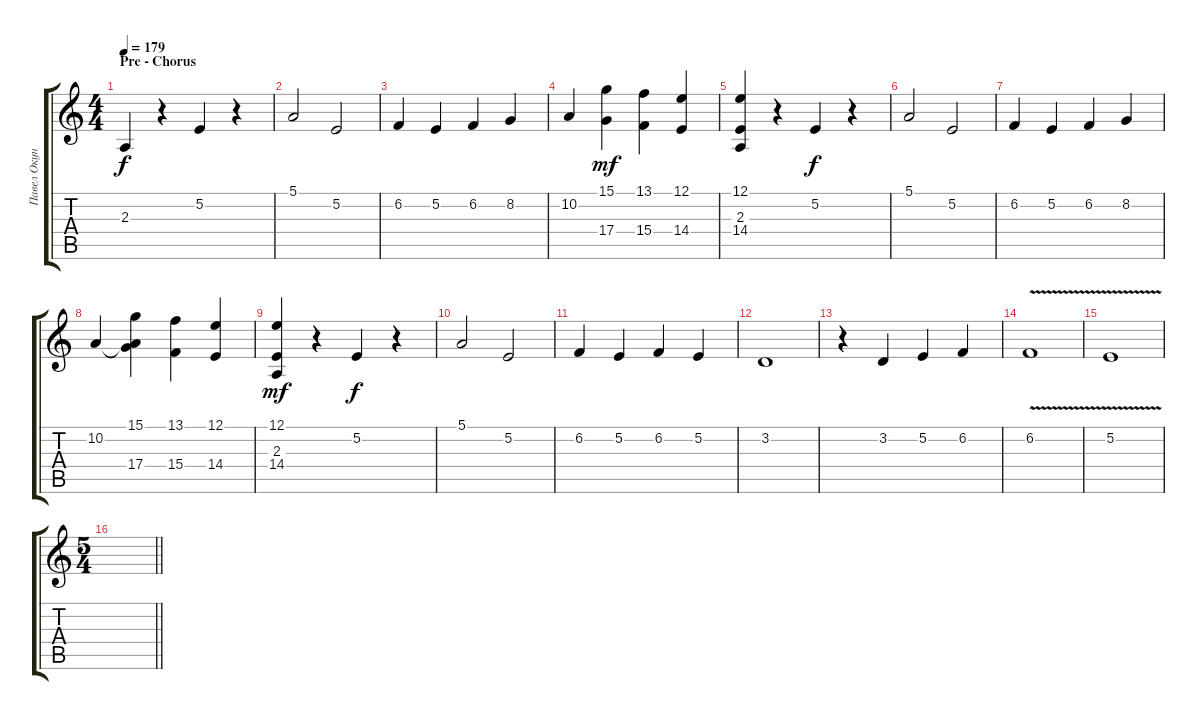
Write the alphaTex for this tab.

\track ("Павел Окунев" "Павел Окун") {instrument frenchhorn}
\staff {score tabs}
\tuning (E4 B3 G3 D3 A2 E2) {hide}
\ts (4 4)
\section ("" "Pre - Chorus")
\tempo 179
\clef g2
\ks c
2.3.4{dy f} r.4 5.2.4 r.4 |
5.1.2 5.2.2 |
6.2.4 5.2.4 6.2.4 8.2.4 |
10.2.4 (15.1 17.4).4{dy mf} (13.1 15.4).4 (12.1 14.4).4 |
(12.1 2.3 14.4).4 r.4 5.2.4{dy f} r.4 |
5.1.2 5.2.2 |
6.2.4 5.2.4 6.2.4 8.2.4 |
10.2.4 (15.1 10.2{t} 17.4).4 (13.1 15.4).4 (12.1 14.4).4 |
(12.1 2.3 14.4).4{dy mf} r.4 5.2.4{dy f} r.4 |
5.1.2 5.2.2 |
6.2.4 5.2.4 6.2.4 5.2.4 |
3.2.1 |
r.4 3.2.4 5.2.4 6.2.4 |
6.2{v}.1 |
5.2{v}.1 |
\ts (5 4)
\barLineRight lightlight
